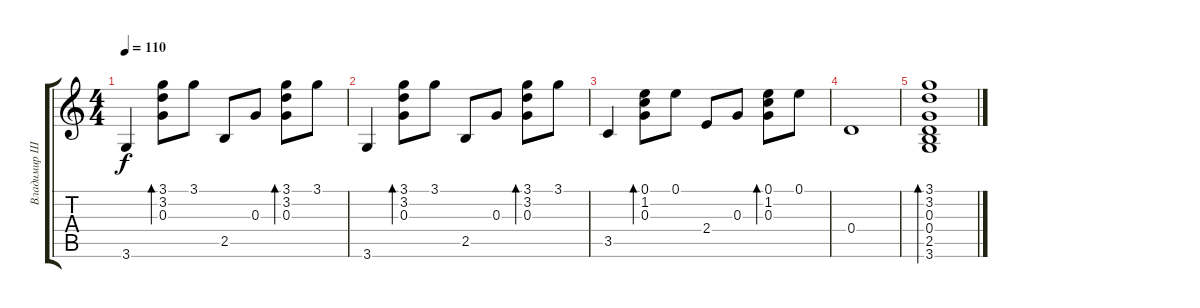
\track ("Владимир Шахрин" "Владимир Ш") {instrument acousticguitarnylon}
\staff {score tabs}
\tuning (E4 B3 G3 D3 A2 E2) {hide}
\ts (4 4)
\tempo 110
\clef g2
\ks c
3.6.4{dy f} (3.1 3.2 0.3).8{bd 60} 3.1.8 2.5.8 0.3.8 (3.1 3.2 0.3).8{bd 60} 3.1.8 |
3.6.4 (3.1 3.2 0.3).8{bd 60} 3.1.8 2.5.8 0.3.8 (3.1 3.2 0.3).8{bd 60} 3.1.8 |
3.5.4 (0.1 1.2 0.3).8{bd 60} 0.1.8 2.4.8 0.3.8 (0.1 1.2 0.3).8{bd 60} 0.1.8 |
0.4.1 |
(3.1 3.2 0.3 0.4 2.5 3.6).1{bd 240}
